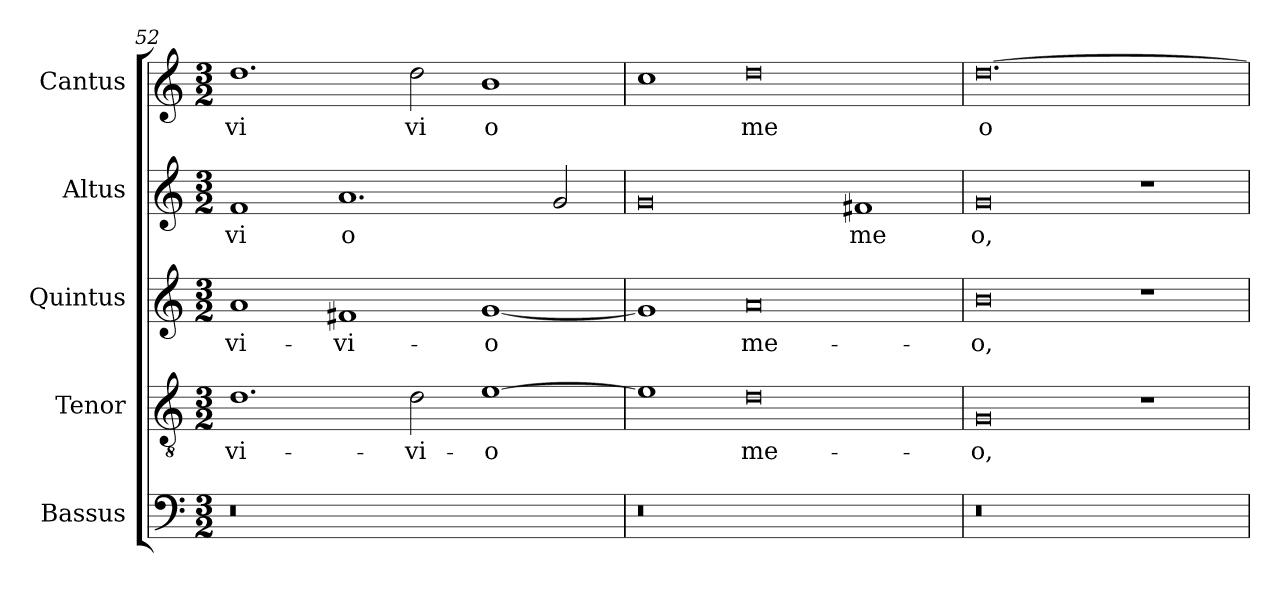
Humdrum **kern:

**kern	**kern	**text	**kern	**text	**kern	**text	**kern	**text
*part5	*part4	*part4	*part3	*part3	*part2	*part2	*part1	*part1
*staff5	*staff4	*staff4	*staff3	*staff3	*staff2	*staff2	*staff1	*staff1
*I"Bassus	*I"Tenor	*	*I"Quintus	*	*I"Altus	*	*I"Cantus	*
*clefF4	*clefGv2	*	*clefG2	*	*clefG2	*	*clefG2	*
*M3/2	*M3/2	*	*M3/2	*	*M3/2	*	*M3/2	*
=52	=52	=52	=52	=52	=52	=52	=52	=52
!	!	!LO:LY:b:cj	!	!LO:LY:b:cj	!	!LO:LY:b:cj	!	!LO:LY:b:cj
0.r	1.d	-vi-	1a	-vi-	1f	vi	1.dd	vi
!	!	!	!	!LO:LY:b:cj	!	!LO:LY:b:rj	!	!
.	.	.	1f#X	-vi-	1.a	o	.	.
!	!	!LO:LY:b:cj	!	!	!	!	!	!LO:LY:b:cj
.	2d\	-vi-	.	.	.	.	2dd\	vi
!	!	!LO:LY:b:rj	!	!LO:LY:b:rj	!	!	!	!LO:LY:b:rj
.	[>1e	-o	[<1g	-o	.	.	1b	o
.	.	.	.	.	2g/	.	.	.
=53	=53	=53	=53	=53	=53	=53	=53	=53
0.r	1e]	.	1g]	.	0g	.	1cc	.
!	!	!LO:LY:b:cj	!	!LO:LY:b:cj	!	!	!	!LO:LY:b:cj
.	0d	me-	0a	me-	.	.	0dd	me
!	!	!	!	!	!	!LO:LY:b:cj	!	!
.	.	.	.	.	1f#X	me	.	.
=54	=54	=54	=54	=54	=54	=54	=54	=54
!	!	!LO:LY:b:cj	!	!LO:LY:b:cj	!	!LO:LY:b:cj	!	!LO:LY:b:rj
0.r	0G	-o,	0b	-o,	0g	o,	[>0.dd	o
.	1r	.	1r	.	1r	.	.	.
=	=	=	=	=	=	=	=	=
*-	*-	*-	*-	*-	*-	*-	*-	*-
